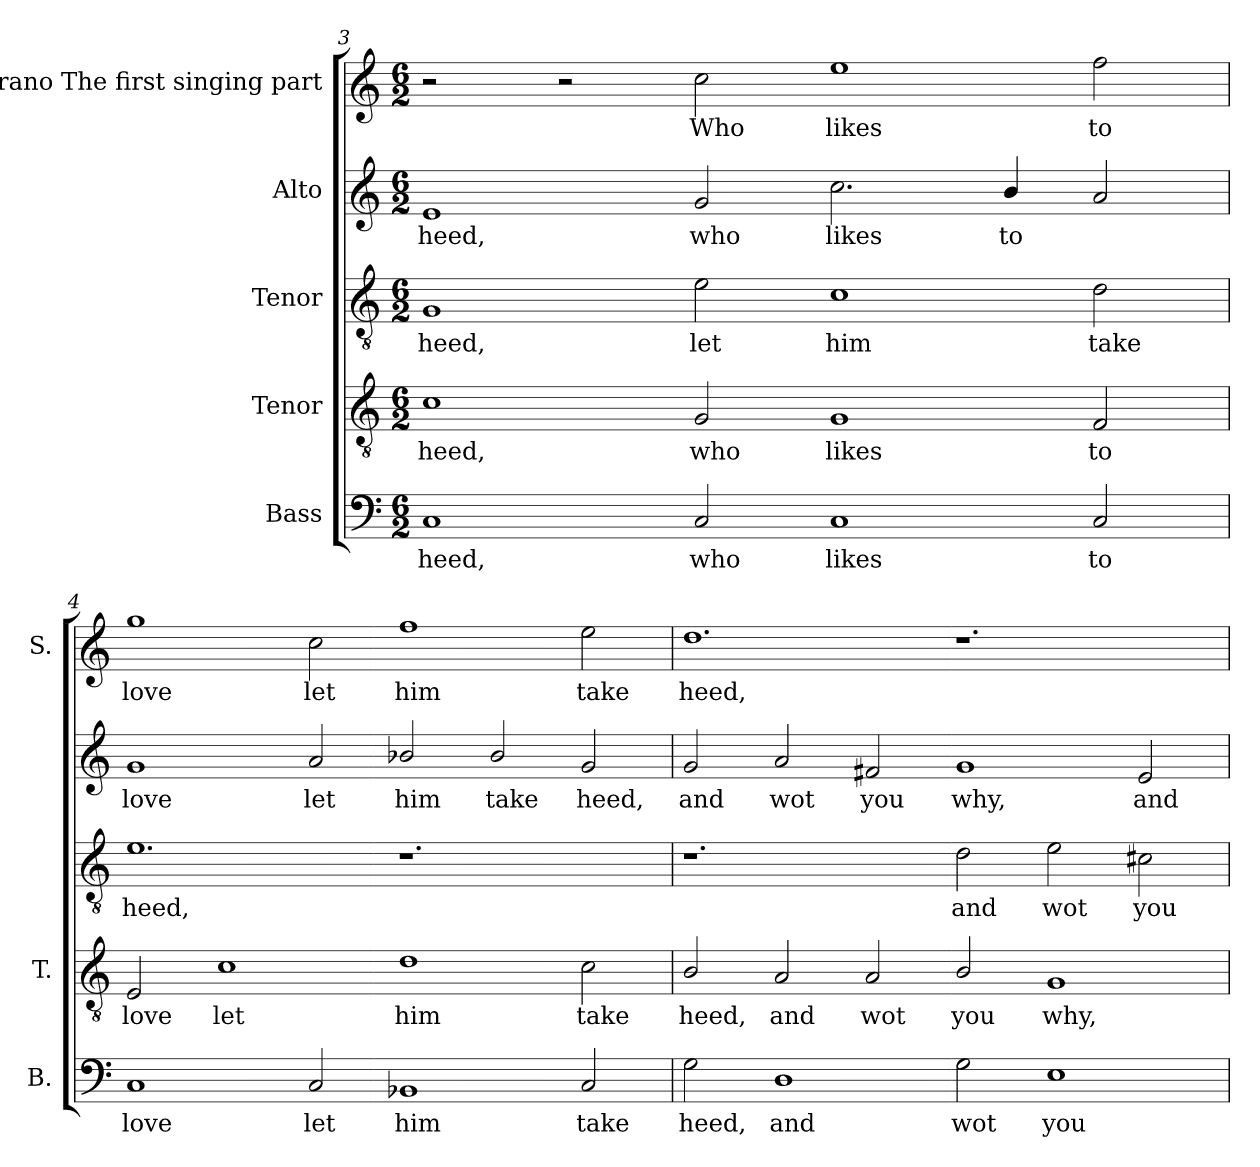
**kern	**text	**kern	**text	**kern	**text	**kern	**text	**kern	**text
*part5	*part5	*part4	*part4	*part3	*part3	*part2	*part2	*part1	*part1
*staff5	*staff5	*staff4	*staff4	*staff3	*staff3	*staff2	*staff2	*staff1	*staff1
*I"Bass	*	*I"Tenor	*	*I"Tenor	*	*I"Alto	*	*I"Soprano The first singing part	*
*I'B.	*	*I'T.	*	*	*	*	*	*I'S.	*
*clefF4	*	*clefGv2	*	*clefGv2	*	*clefG2	*	*clefG2	*
*	*	*ITrd7c12	*	*ITrd7c12	*	*ITrd7c12	*	*	*
*k[]	*	*k[]	*	*k[]	*	*k[]	*	*k[]	*
*C:	*	*C:	*	*C:	*	*C:	*	*C:	*
*M6/2	*	*M6/2	*	*M6/2	*	*M6/2	*	*M6/2	*
=3	=3	=3	=3	=3	=3	=3	=3	=3	=3
!	!LO:LY:b:color=#000000	!	!	!	!	!	!	!	!
!	!	!	!LO:LY:b:color=#000000	!	!	!	!	!	!
!	!	!	!	!	!LO:LY:b:color=#000000	!	!	!	!
!	!	!	!	!	!	!	!LO:LY:b:color=#000000	!	!
1Ci	heed,	1Ci	heed,	1GGi	heed,	1Ei	heed,	2r	.
.	.	.	.	.	.	.	.	2r	.
!	!LO:LY:b:color=#000000	!	!	!	!	!	!	!	!
!	!	!	!LO:LY:b:color=#000000	!	!	!	!	!	!
!	!	!	!	!	!LO:LY:b:color=#000000	!	!	!	!
!	!	!	!	!	!	!	!LO:LY:b:color=#000000	!	!
!	!	!	!	!	!	!	!	!	!LO:LY:b:color=#000000
2Ci/	who	2GGi/	who	2Ei\	let	2Gi/	who	2cci\	Who
!	!LO:LY:b:color=#000000	!	!	!	!	!	!	!	!
!	!	!	!LO:LY:b:color=#000000	!	!	!	!	!	!
!	!	!	!	!	!LO:LY:b:color=#000000	!	!	!	!
!	!	!	!	!	!	!	!LO:LY:b:color=#000000	!	!
!	!	!	!	!	!	!	!	!	!LO:LY:b:color=#000000
1Ci	likes	1GGi	likes	1Ci	him	2.ci\	likes	1eei	likes
!	!	!	!	!	!	!	!LO:LY:b:color=#000000	!	!
.	.	.	.	.	.	4Bi/	to	.	.
!	!LO:LY:b:color=#000000	!	!	!	!	!	!	!	!
!	!	!	!LO:LY:b:color=#000000	!	!	!	!	!	!
!	!	!	!	!	!LO:LY:b:color=#000000	!	!	!	!
!	!	!	!	!	!	!	!	!	!LO:LY:b:color=#000000
2Ci/	to	2FFi/	to	2Di\	take	2Ai/	.	2ffi\	to
!!LO:LB:g=z
=4	=4	=4	=4	=4	=4	=4	=4	=4	=4
!	!LO:LY:b:color=#000000	!	!	!	!	!	!	!	!
!	!	!	!LO:LY:b:color=#000000	!	!	!	!	!	!
!	!	!	!	!	!LO:LY:b:color=#000000	!	!	!	!
!	!	!	!	!	!	!	!LO:LY:b:color=#000000	!	!
!	!	!	!	!	!	!	!	!	!LO:LY:b:color=#000000
1Ci	love	2EEi/	love	1.Ei	heed,	1Gi	love	1ggi	love
!	!	!	!LO:LY:b:color=#000000	!	!	!	!	!	!
.	.	1Ci	let	.	.	.	.	.	.
!	!LO:LY:b:color=#000000	!	!	!	!	!	!	!	!
!	!	!	!	!	!	!	!LO:LY:b:color=#000000	!	!
!	!	!	!	!	!	!	!	!	!LO:LY:b:color=#000000
2Ci/	let	.	.	.	.	2Ai/	let	2cci\	let
!	!LO:LY:b:color=#000000	!	!	!	!	!	!	!	!
!	!	!	!LO:LY:b:color=#000000	!	!	!	!	!	!
!	!	!	!	!	!	!	!LO:LY:b:color=#000000	!	!
!	!	!	!	!	!	!	!	!	!LO:LY:b:color=#000000
1BB-Xi	him	1Di	him	1.r	.	2B-Xi/	him	1ffi	him
!	!	!	!	!	!	!	!LO:LY:b:color=#000000	!	!
.	.	.	.	.	.	2B-i/	take	.	.
!	!LO:LY:b:color=#000000	!	!	!	!	!	!	!	!
!	!	!	!LO:LY:b:color=#000000	!	!	!	!	!	!
!	!	!	!	!	!	!	!LO:LY:b:color=#000000	!	!
!	!	!	!	!	!	!	!	!	!LO:LY:b:color=#000000
2Ci/	take	2Ci\	take	.	.	2Gi/	heed,	2eei\	take
=5	=5	=5	=5	=5	=5	=5	=5	=5	=5
!	!LO:LY:b:color=#000000	!	!	!	!	!	!	!	!
!	!	!	!LO:LY:b:color=#000000	!	!	!	!	!	!
!	!	!	!	!	!	!	!LO:LY:b:color=#000000	!	!
!	!	!	!	!	!	!	!	!	!LO:LY:b:color=#000000
2Gi\	heed,	2BBi/	heed,	1.r	.	2Gi/	and	1.ddi	heed,
!	!LO:LY:b:color=#000000	!	!	!	!	!	!	!	!
!	!	!	!LO:LY:b:color=#000000	!	!	!	!	!	!
!	!	!	!	!	!	!	!LO:LY:b:color=#000000	!	!
1Di	and	2AAi/	and	.	.	2Ai/	wot	.	.
!	!	!	!LO:LY:b:color=#000000	!	!	!	!	!	!
!	!	!	!	!	!	!	!LO:LY:b:color=#000000	!	!
.	.	2AAi/	wot	.	.	2F#Xi/	you	.	.
!	!LO:LY:b:color=#000000	!	!	!	!	!	!	!	!
!	!	!	!LO:LY:b:color=#000000	!	!	!	!	!	!
!	!	!	!	!	!LO:LY:b:color=#000000	!	!	!	!
!	!	!	!	!	!	!	!LO:LY:b:color=#000000	!	!
2Gi\	wot	2BBi/	you	2Di\	and	1Gi	why,	1.r	.
!	!LO:LY:b:color=#000000	!	!	!	!	!	!	!	!
!	!	!	!LO:LY:b:color=#000000	!	!	!	!	!	!
!	!	!	!	!	!LO:LY:b:color=#000000	!	!	!	!
1Ei	you	1GGi	why,	2Ei\	wot	.	.	.	.
!	!	!	!	!	!LO:LY:b:color=#000000	!	!	!	!
!	!	!	!	!	!	!	!LO:LY:b:color=#000000	!	!
.	.	.	.	2C#Xi\	you	2Ei/	and	.	.
=	=	=	=	=	=	=	=	=	=
*-	*-	*-	*-	*-	*-	*-	*-	*-	*-
